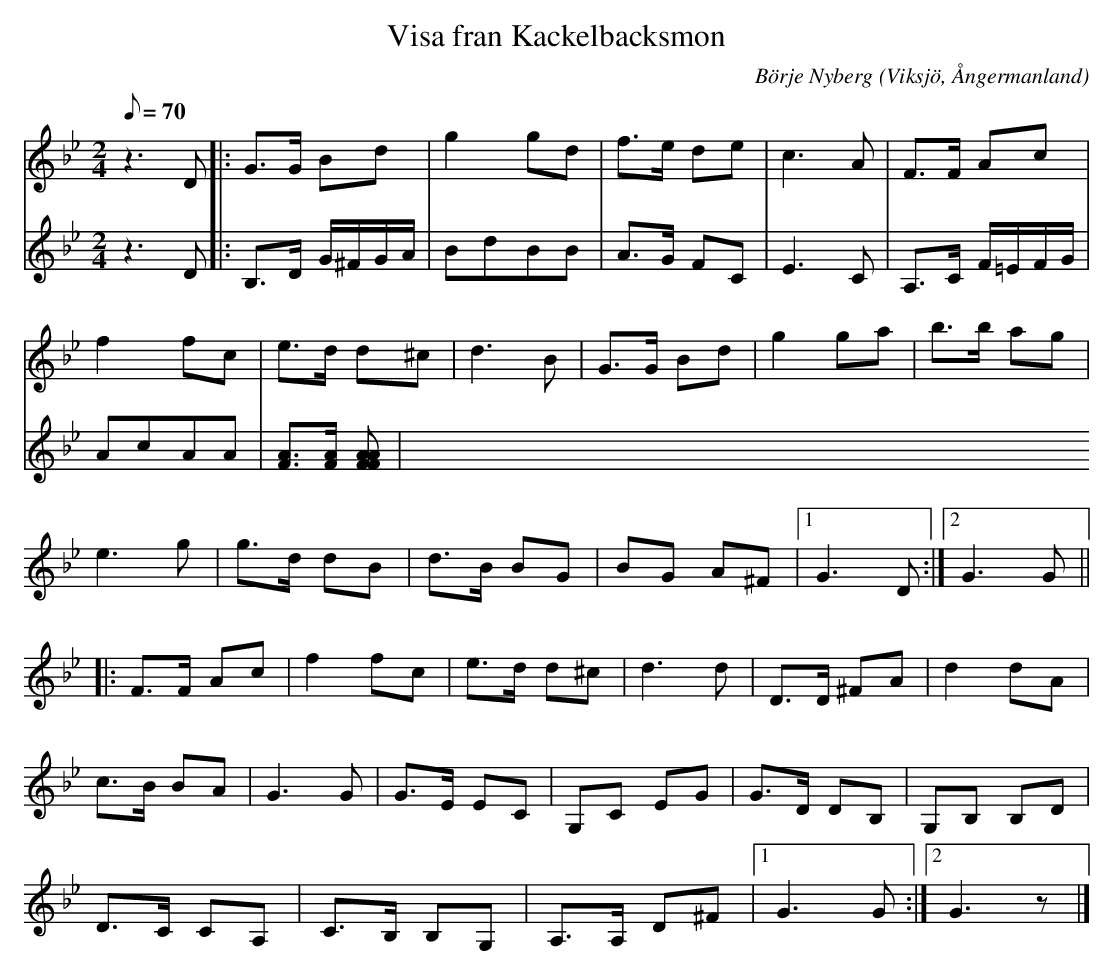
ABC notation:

X:1
T:Visa fran Kackelbacksmon
C:Börje Nyberg
O:Viksjö, Ångermanland
M:2/4
L:1/8
Q:70
K:Gm
V:1
z2> D2|: G>G Bd | g2 gd | f>e de | c2>A2 | F>F Ac |
f2 fc | e>d d^c | d2>B2 | G>G Bd |g2 ga | b>b ag |
e2> g2 | g>d dB |d>B BG |BG A^F |1 G2> D2 :|2 G2> G2 ||
|: F>F Ac | f2 fc | e>d d^c | d2>d2 | D>D ^FA | d2 dA |
c>B BA |G2> G2 | G>E EC | G,C EG | G>D DB, | G,B, B,D |
D>C CA, | C>B, B,G, | A,>A, D^F |1 G2> G2 :|2 G2> z2 |]
V:2
z2> D2 |: B,>D G/2^F/2G/2A/2 | BdBB | A>G FC | E2>C2 | A,>C F/2=E/2F/2G/2 |
AcAA | [AF]>[AF] [AFAF] |
